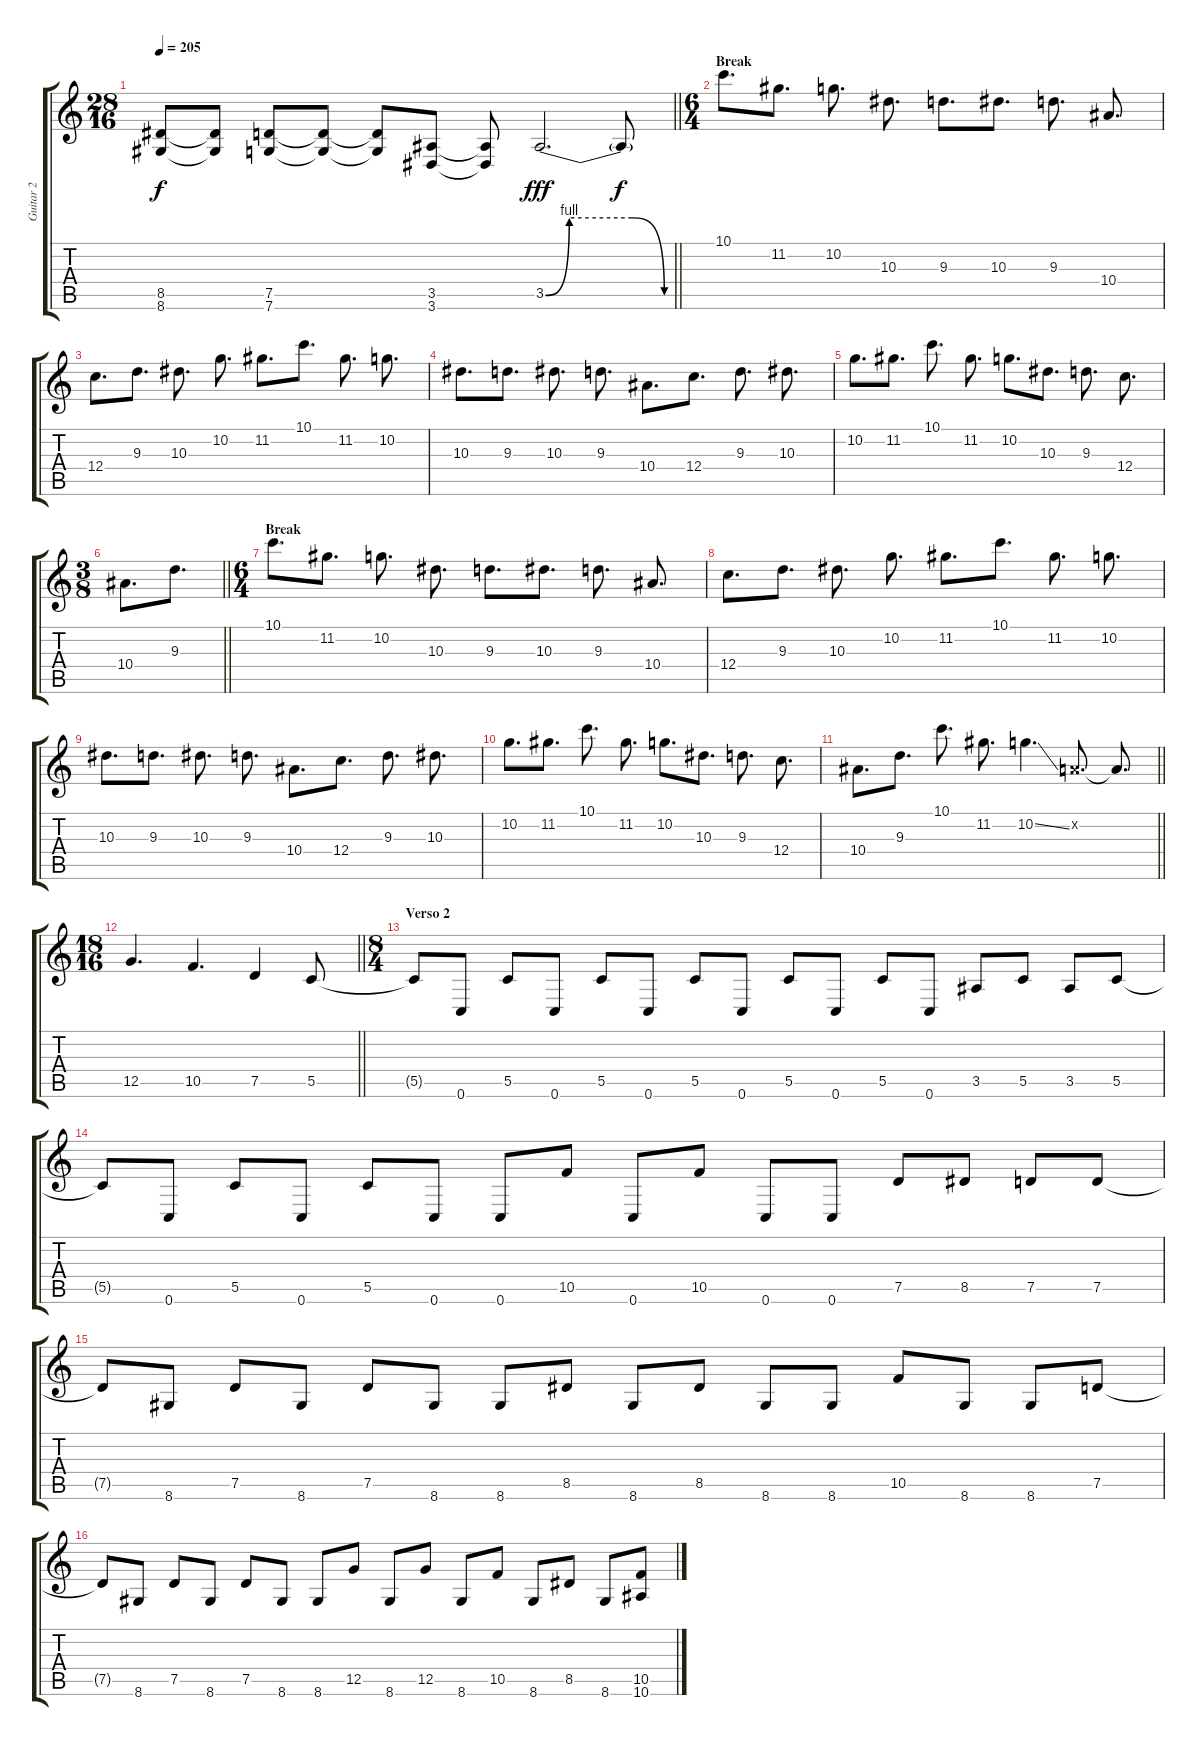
\track ("Guitar 2" "Guitar 2") {instrument overdrivenguitar}
\staff {score tabs}
\tuning (D4 A3 F3 C3 G2 C2) {hide}
\ts (28 16)
\tempo 205
\clef g2
\barLineRight lightlight
\ks c
(8.5{t} 8.6{t}).8{dy f} (8.5{t} 8.6{t}).8 (7.5 7.6).8 (7.5{t} 7.6{t}).8 (7.5{t} 7.6{t}).8 (3.5 3.6).8 (3.5{t} 3.6{t}).8 3.5{be (custom 0 0 11 4 40 4 55 0 60 0)}.2{d dy fff instrument guitarharmonics} 3.5{t}.8{dy f instrument overdrivenguitar} |
\ts (6 4)
\section ("" "Break")
10.1.8{d} 11.2.8{d} 10.2.8{d} 10.3.8{d} 9.3.8{d} 10.3.8{d} 9.3.8{d} 10.4.8{d} |
12.4.8{d} 9.3.8{d} 10.3.8{d} 10.2.8{d} 11.2.8{d} 10.1.8{d} 11.2.8{d} 10.2.8{d} |
10.3.8{d} 9.3.8{d} 10.3.8{d} 9.3.8{d} 10.4.8{d} 12.4.8{d} 9.3.8{d} 10.3.8{d} |
10.2.8{d} 11.2.8{d} 10.1.8{d} 11.2.8{d} 10.2.8{d} 10.3.8{d} 9.3.8{d} 12.4.8{d} |
\ts (3 8)
\barLineRight lightlight
10.4.8{d} 9.3.8{d} |
\ts (6 4)
\section ("" "Break")
10.1.8{d} 11.2.8{d} 10.2.8{d} 10.3.8{d} 9.3.8{d} 10.3.8{d} 9.3.8{d} 10.4.8{d} |
12.4.8{d} 9.3.8{d} 10.3.8{d} 10.2.8{d} 11.2.8{d} 10.1.8{d} 11.2.8{d} 10.2.8{d} |
10.3.8{d} 9.3.8{d} 10.3.8{d} 9.3.8{d} 10.4.8{d} 12.4.8{d} 9.3.8{d} 10.3.8{d} |
10.2.8{d} 11.2.8{d} 10.1.8{d} 11.2.8{d} 10.2.8{d} 10.3.8{d} 9.3.8{d} 12.4.8{d} |
\barLineRight lightlight
10.4.8{d} 9.3.8{d} 10.1.8{d} 11.2.8{d} 10.2{ss}.4{d} 0.2{x}.8{d} 0.2{t}.8{d} |
\ts (18 16)
\barLineRight lightlight
12.5.4{d} 10.5.4{d} 7.5.4 5.5.8 |
\ts (8 4)
\section ("" "Verso 2")
5.5{t}.8 0.6.8 5.5.8 0.6.8 5.5.8 0.6.8 5.5.8 0.6.8 5.5.8 0.6.8 5.5.8 0.6.8 3.5.8 5.5.8 3.5.8 5.5.8 |
5.5{t}.8 0.6.8 5.5.8 0.6.8 5.5.8 0.6.8 0.6.8 10.5.8 0.6.8 10.5.8 0.6.8 0.6.8 7.5.8 8.5.8 7.5.8 7.5.8 |
7.5{t}.8 8.6.8 7.5.8 8.6.8 7.5.8 8.6.8 8.6.8 8.5.8 8.6.8 8.5.8 8.6.8 8.6.8 10.5.8 8.6.8 8.6.8 7.5.8 |
7.5{t}.8 8.6.8 7.5.8 8.6.8 7.5.8 8.6.8 8.6.8 12.5.8 8.6.8 12.5.8 8.6.8 10.5.8 8.6.8 8.5.8 8.6.8 (10.5 10.6).8
